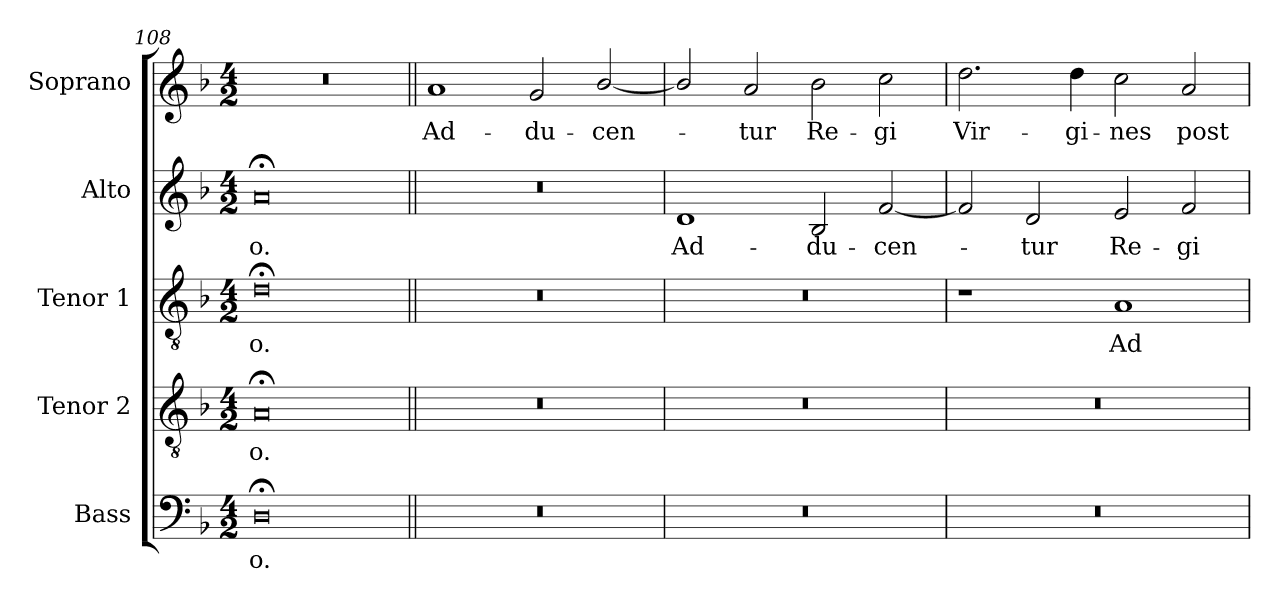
**kern	**text	**kern	**text	**kern	**text	**kern	**text	**kern	**text
*part5	*part5	*part4	*part4	*part3	*part3	*part2	*part2	*part1	*part1
*staff5	*staff5	*staff4	*staff4	*staff3	*staff3	*staff2	*staff2	*staff1	*staff1
*I"Bass	*	*I"Tenor 2	*	*I"Tenor 1	*	*I"Alto	*	*I"Soprano	*
*I'B.	*	*I'T2.	*	*I'T1.	*	*I'A.	*	*I'S.	*
*clefF4	*	*clefGv2	*	*clefGv2	*	*clefG2	*	*clefG2	*
*	*	*ITrd7c12	*	*ITrd7c12	*	*	*	*	*
*k[b-]	*	*k[b-]	*	*k[b-]	*	*k[b-]	*	*k[b-]	*
*F:	*	*F:	*	*F:	*	*F:	*	*F:	*
*M4/2	*	*M4/2	*	*M4/2	*	*M4/2	*	*M4/2	*
=108	=108	=108	=108	=108	=108	=108	=108	=108	=108
!	!LO:LY:b:color=#000000	!	!	!	!	!	!	!	!
!	!	!	!LO:LY:b:color=#000000	!	!	!	!	!	!
!	!	!	!	!	!LO:LY:b:color=#000000	!	!	!	!
!	!	!	!	!	!	!	!LO:LY:b:color=#000000	!LO:N:vis=1	!
0D;i	-o.	0AA;i	-o.	0D;i	-o.	0a;i	-o.	0r	.
!!LO:LB:g=z
=109||	=109||	=109||	=109||	=109||	=109||	=109||	=109||	=109||	=109||
!LO:N:vis=1	!	!LO:N:vis=1	!	!LO:N:vis=1	!	!LO:N:vis=1	!	!	!
!	!	!	!	!	!	!	!	!	!LO:LY:b:color=#000000
0r	.	0r	.	0r	.	0r	.	1ai	Ad-
!	!	!	!	!	!	!	!	!	!LO:LY:b:color=#000000
.	.	.	.	.	.	.	.	2gi/	-du-
!	!	!	!	!	!	!	!	!	!LO:LY:b:color=#000000
.	.	.	.	.	.	.	.	[2b-i/	-cen-
=110	=110	=110	=110	=110	=110	=110	=110	=110	=110
!LO:N:vis=1	!	!LO:N:vis=1	!	!LO:N:vis=1	!	!	!	!	!
!	!	!	!	!	!	!	!LO:LY:b:color=#000000	!	!
0r	.	0r	.	0r	.	1di	Ad-	2b-i/]	.
!	!	!	!	!	!	!	!	!	!LO:LY:b:color=#000000
.	.	.	.	.	.	.	.	2ai/	-tur
!	!	!	!	!	!	!	!LO:LY:b:color=#000000	!	!
!	!	!	!	!	!	!	!	!	!LO:LY:b:color=#000000
.	.	.	.	.	.	2B-i/	-du-	2b-i\	Re-
!	!	!	!	!	!	!	!LO:LY:b:color=#000000	!	!
!	!	!	!	!	!	!	!	!	!LO:LY:b:color=#000000
.	.	.	.	.	.	[2fi/	-cen-	2cci\	-gi
=111	=111	=111	=111	=111	=111	=111	=111	=111	=111
!LO:N:vis=1	!	!LO:N:vis=1	!	!	!	!	!	!	!
!	!	!	!	!	!	!	!	!	!LO:LY:b:color=#000000
0r	.	0r	.	1r	.	2fi/]	.	2.ddi\	Vir-
!	!	!	!	!	!	!	!LO:LY:b:color=#000000	!	!
.	.	.	.	.	.	2di/	-tur	.	.
!	!	!	!	!	!	!	!	!	!LO:LY:b:color=#000000
.	.	.	.	.	.	.	.	4ddi\	-gi-
!	!	!	!	!	!LO:LY:b:color=#000000	!	!	!	!
!	!	!	!	!	!	!	!LO:LY:b:color=#000000	!	!
!	!	!	!	!	!	!	!	!	!LO:LY:b:color=#000000
.	.	.	.	1AAi	Ad-	2ei/	Re-	2cci\	-nes
!	!	!	!	!	!	!	!LO:LY:b:color=#000000	!	!
!	!	!	!	!	!	!	!	!	!LO:LY:b:color=#000000
.	.	.	.	.	.	2fi/	-gi	2ai/	post
=	=	=	=	=	=	=	=	=	=
*-	*-	*-	*-	*-	*-	*-	*-	*-	*-
